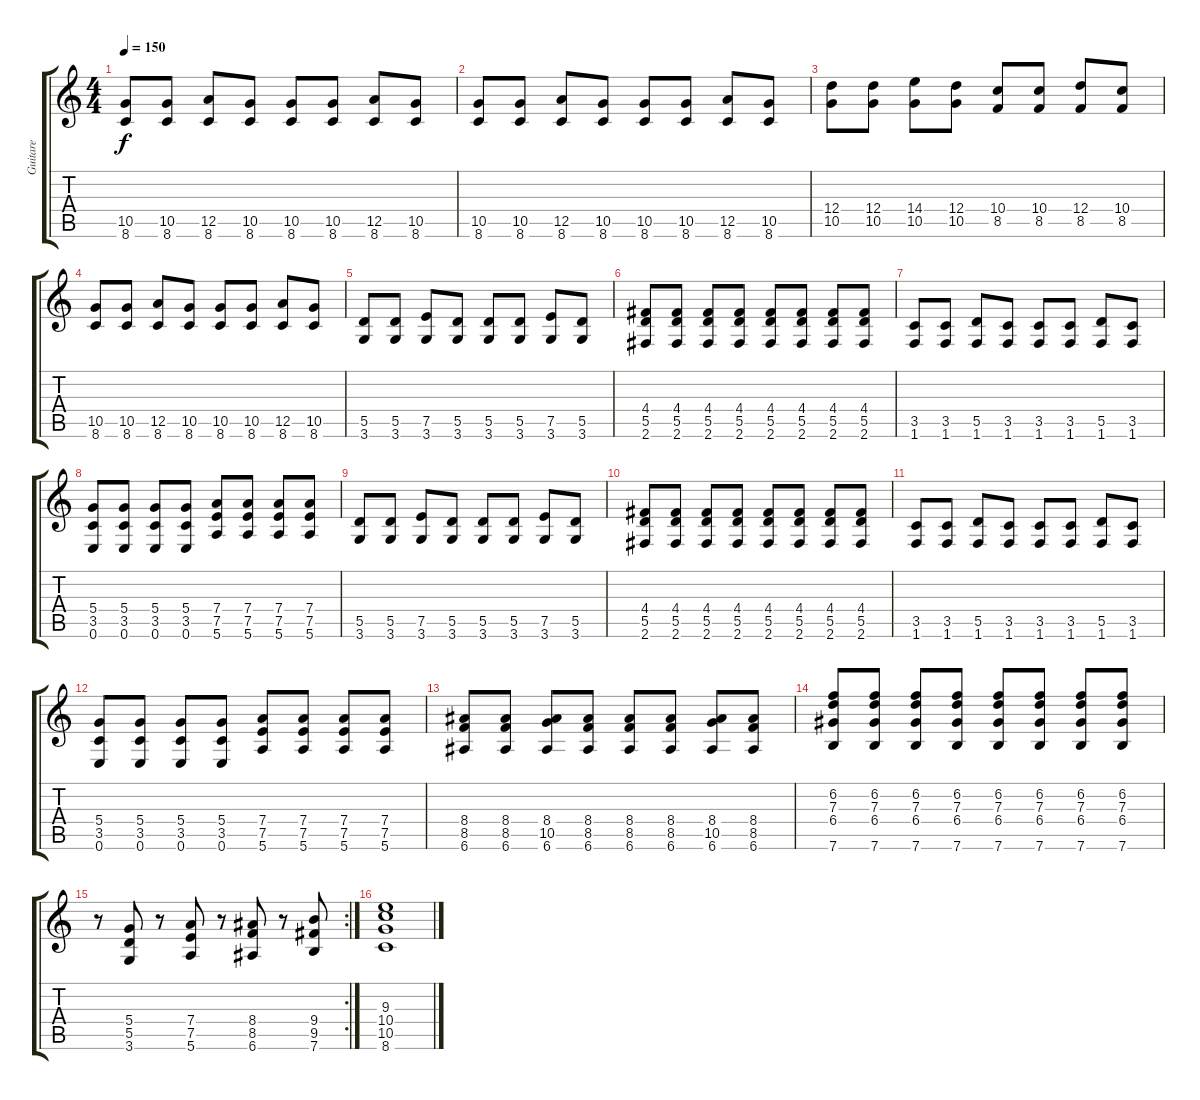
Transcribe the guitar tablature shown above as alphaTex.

\track ("Guitare" "Guitare") {instrument electricguitarclean}
\staff {score tabs}
\tuning (E4 B3 G3 D3 A2 E2) {hide}
\ts (4 4)
\tempo 150
\clef g2
\ks c
(10.5 8.6).8{dy f} (10.5 8.6).8 (12.5 8.6).8 (10.5 8.6).8 (10.5 8.6).8 (10.5 8.6).8 (12.5 8.6).8 (10.5 8.6).8 |
(10.5 8.6).8 (10.5 8.6).8 (12.5 8.6).8 (10.5 8.6).8 (10.5 8.6).8 (10.5 8.6).8 (12.5 8.6).8 (10.5 8.6).8 |
(12.4 10.5).8 (12.4 10.5).8 (14.4 10.5).8 (12.4 10.5).8 (10.4 8.5).8 (10.4 8.5).8 (12.4 8.5).8 (10.4 8.5).8 |
(10.5 8.6).8 (10.5 8.6).8 (12.5 8.6).8 (10.5 8.6).8 (10.5 8.6).8 (10.5 8.6).8 (12.5 8.6).8 (10.5 8.6).8 |
(5.5 3.6).8 (5.5 3.6).8 (7.5 3.6).8 (5.5 3.6).8 (5.5 3.6).8 (5.5 3.6).8 (7.5 3.6).8 (5.5 3.6).8 |
(4.4 5.5 2.6).8 (4.4 5.5 2.6).8 (4.4 5.5 2.6).8 (4.4 5.5 2.6).8 (4.4 5.5 2.6).8 (4.4 5.5 2.6).8 (4.4 5.5 2.6).8 (4.4 5.5 2.6).8 |
(3.5 1.6).8 (3.5 1.6).8 (5.5 1.6).8 (3.5 1.6).8 (3.5 1.6).8 (3.5 1.6).8 (5.5 1.6).8 (3.5 1.6).8 |
(5.4 3.5 0.6).8 (5.4 3.5 0.6).8 (5.4 3.5 0.6).8 (5.4 3.5 0.6).8 (7.4 7.5 5.6).8 (7.4 7.5 5.6).8 (7.4 7.5 5.6).8 (7.4 7.5 5.6).8 |
(5.5 3.6).8 (5.5 3.6).8 (7.5 3.6).8 (5.5 3.6).8 (5.5 3.6).8 (5.5 3.6).8 (7.5 3.6).8 (5.5 3.6).8 |
(4.4 5.5 2.6).8 (4.4 5.5 2.6).8 (4.4 5.5 2.6).8 (4.4 5.5 2.6).8 (4.4 5.5 2.6).8 (4.4 5.5 2.6).8 (4.4 5.5 2.6).8 (4.4 5.5 2.6).8 |
(3.5 1.6).8 (3.5 1.6).8 (5.5 1.6).8 (3.5 1.6).8 (3.5 1.6).8 (3.5 1.6).8 (5.5 1.6).8 (3.5 1.6).8 |
(5.4 3.5 0.6).8 (5.4 3.5 0.6).8 (5.4 3.5 0.6).8 (5.4 3.5 0.6).8 (7.4 7.5 5.6).8 (7.4 7.5 5.6).8 (7.4 7.5 5.6).8 (7.4 7.5 5.6).8 |
(8.4 8.5 6.6).8 (8.4 8.5 6.6).8 (8.4 10.5 6.6).8 (8.4 8.5 6.6).8 (8.4 8.5 6.6).8 (8.4 8.5 6.6).8 (8.4 10.5 6.6).8 (8.4 8.5 6.6).8 |
(6.2 7.3 6.4 7.6).8 (6.2 7.3 6.4 7.6).8 (6.2 7.3 6.4 7.6).8 (6.2 7.3 6.4 7.6).8 (6.2 7.3 6.4 7.6).8 (6.2 7.3 6.4 7.6).8 (6.2 7.3 6.4 7.6).8 (6.2 7.3 6.4 7.6).8 |
\rc 2
r.8 (5.4 5.5 3.6).8 r.8 (7.4 7.5 5.6).8 r.8 (8.4 8.5 6.6).8 r.8 (9.4 9.5 7.6).8 |
(9.3 10.4 10.5 8.6).1
